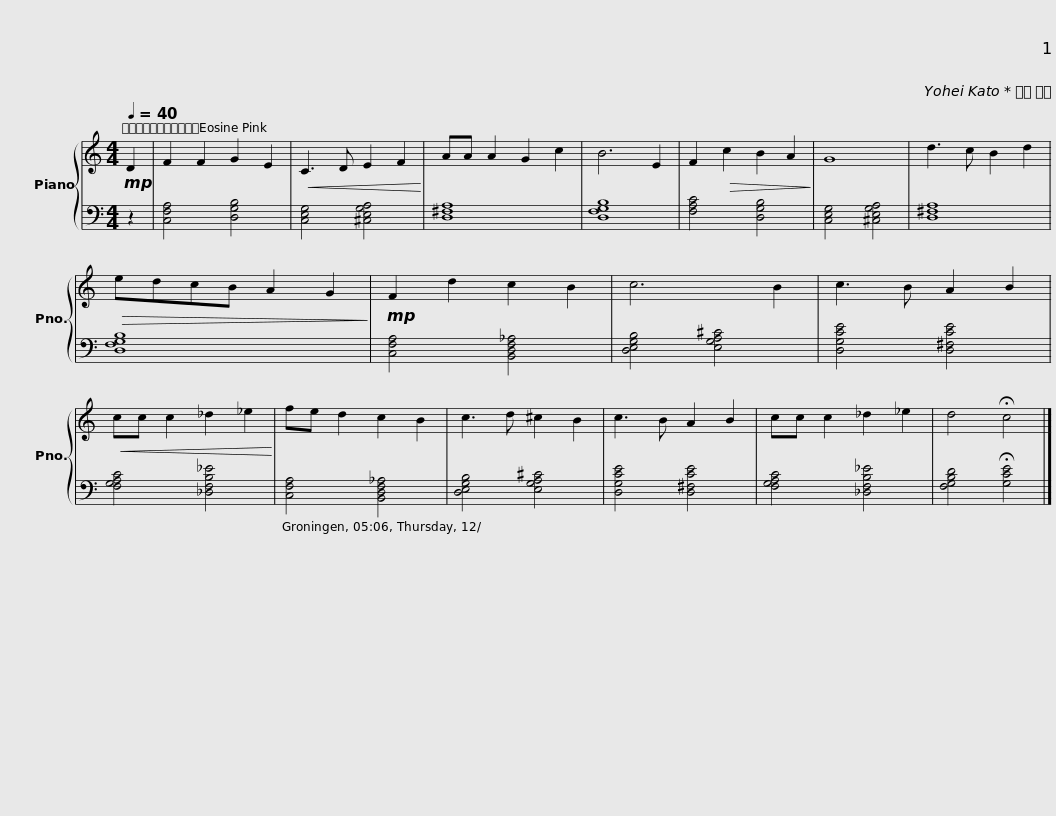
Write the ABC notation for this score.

X:1
%%score { 1 | 2 }
L:1/8
Q:1/4=40
M:4/4
I:linebreak $
K:C
V:1 treble
V:2 bass
V:1
!mp! D2 | F2 F2 G2 E2 |!<(! C3 D E2 F2!<)! | AA A2 G2 c2 | B6 E2 | %5
 F2!>(! c2 B2 A2!>)! | G8 |$ d3 c B2 d2 |!>(! edcB A2 G2!>)! |!mp! F2 d2 c2 B2 | %10
 c6 B2 | c3 B A2 B2 |!<(! cc c2 _d2 _e2!<)! |$ fe d2 c2 B2 | c3 d ^c2 B2 | %15
 c3 B A2 B2 | cc c2 _d2 _e2 | d4 !fermata!c4 |] %18
V:2
 z2 | [C,F,A,]4 [D,G,B,]4 | [C,E,G,]4 [^C,E,G,A,]4 | [D,^F,A,]8 | [D,F,G,B,]8 | %5
 [F,A,C]4 [D,G,B,]4 | [C,E,G,]4 [^C,E,G,A,]4 |$ [D,^F,A,]8 | [D,F,G,B,]8 | [C,F,A,]4 [B,,D,F,_A,]4 | %10
 [D,E,G,B,]4 [E,G,A,^C]4 | [D,G,CE]4 [D,^F,CE]4 | [F,G,A,C]4 [_D,F,B,_E]4 |$ [C,F,A,]4 [B,,D,F,_A,]4 | [D,E,G,B,]4 [E,G,A,^C]4 | %15
 [D,G,CE]4 [D,^F,CE]4 | [F,G,A,C]4 [_D,F,B,_E]4 | [F,G,B,D]4 !fermata![G,CE]4 |] %18
